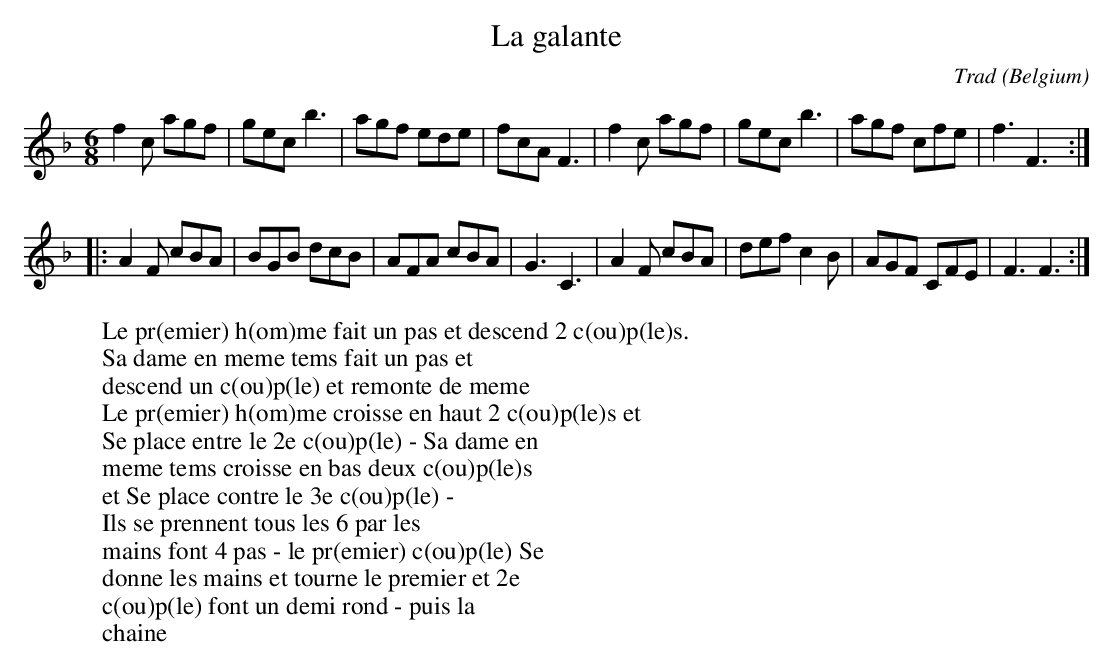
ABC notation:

X:1
T:La galante
C:Trad
O:Belgium
M:6/8
L:1/8
K:Fmaj
f2c agf|gec b3|agf ede|fcA F3|f2c agf|gec b3|agf cfe|f3 F3:|
|:A2F cBA|BGB dcB|AFA cBA|G3 C3|A2F cBA|def c2B|AGF CFE|F3 F3:|]
W:Le pr(emier) h(om)me fait un pas et descend 2 c(ou)p(le)s.
W:Sa dame en meme tems fait un pas et
W:descend un c(ou)p(le) et remonte de meme
W:Le pr(emier) h(om)me croisse en haut 2 c(ou)p(le)s et
W:Se place entre le 2e c(ou)p(le) - Sa dame en
W:meme tems croisse en bas deux c(ou)p(le)s
W:et Se place contre le 3e c(ou)p(le) -
W:Ils se prennent tous les 6 par les
W:mains font 4 pas - le pr(emier) c(ou)p(le) Se
W:donne les mains et tourne le premier et 2e
W:c(ou)p(le) font un demi rond - puis la
W:chaine
